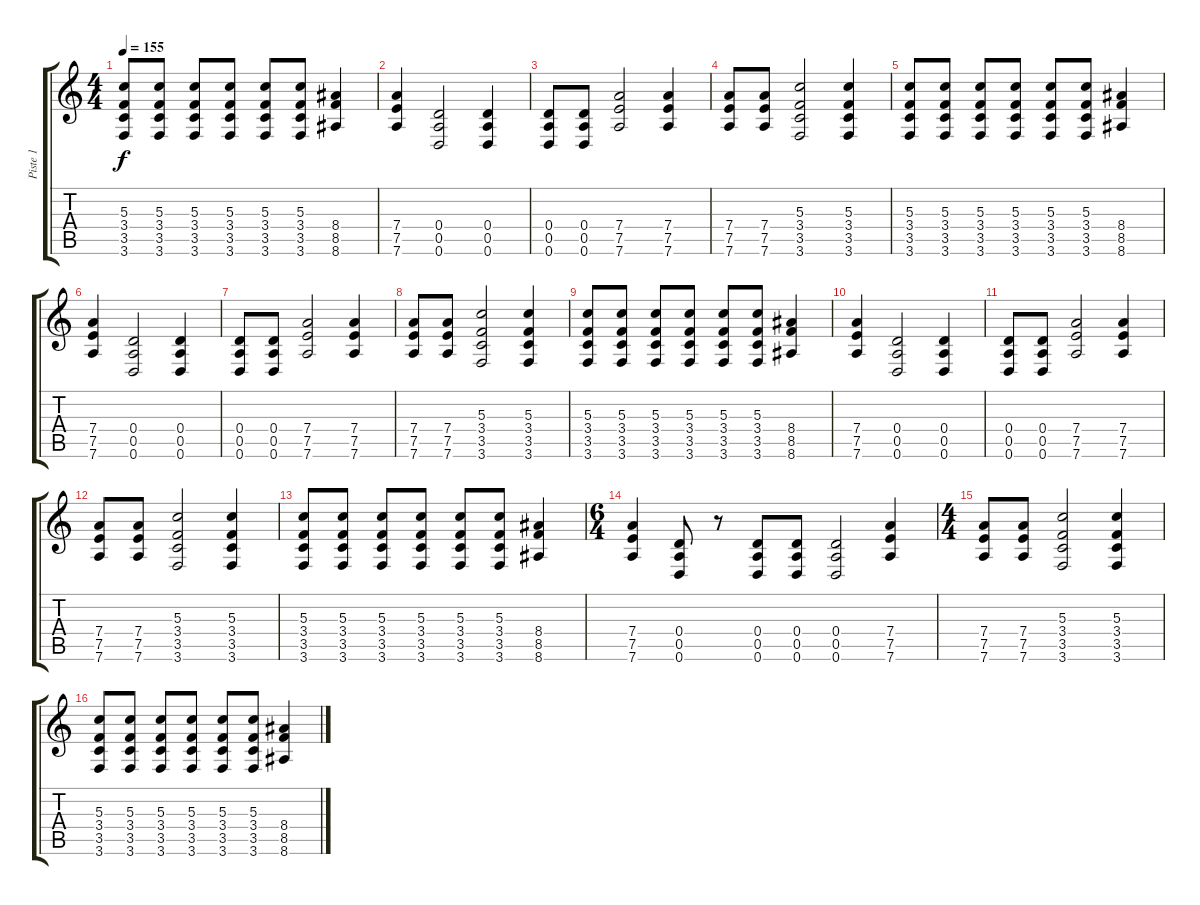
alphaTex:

\track ("Piste 1" "Piste 1") {instrument distortionguitar}
\staff {score tabs}
\tuning (E4 B3 G3 D3 A2 D2) {hide}
\ts (4 4)
\tempo 155
\clef g2
\ks c
(5.3 3.4 3.5 3.6).8{dy f} (5.3 3.4 3.5 3.6).8 (5.3 3.4 3.5 3.6).8 (5.3 3.4 3.5 3.6).8 (5.3 3.4 3.5 3.6).8 (5.3 3.4 3.5 3.6).8 (8.4 8.5 8.6).4 |
(7.4 7.5 7.6).4 (0.4 0.5 0.6).2 (0.4 0.5 0.6).4 |
(0.4 0.5 0.6).8 (0.4 0.5 0.6).8 (7.4 7.5 7.6).2 (7.4 7.5 7.6).4 |
(7.4 7.5 7.6).8 (7.4 7.5 7.6).8 (5.3 3.4 3.5 3.6).2 (5.3 3.4 3.5 3.6).4 |
(5.3 3.4 3.5 3.6).8 (5.3 3.4 3.5 3.6).8 (5.3 3.4 3.5 3.6).8 (5.3 3.4 3.5 3.6).8 (5.3 3.4 3.5 3.6).8 (5.3 3.4 3.5 3.6).8 (8.4 8.5 8.6).4 |
(7.4 7.5 7.6).4 (0.4 0.5 0.6).2 (0.4 0.5 0.6).4 |
(0.4 0.5 0.6).8 (0.4 0.5 0.6).8 (7.4 7.5 7.6).2 (7.4 7.5 7.6).4 |
(7.4 7.5 7.6).8 (7.4 7.5 7.6).8 (5.3 3.4 3.5 3.6).2 (5.3 3.4 3.5 3.6).4 |
(5.3 3.4 3.5 3.6).8 (5.3 3.4 3.5 3.6).8 (5.3 3.4 3.5 3.6).8 (5.3 3.4 3.5 3.6).8 (5.3 3.4 3.5 3.6).8 (5.3 3.4 3.5 3.6).8 (8.4 8.5 8.6).4 |
(7.4 7.5 7.6).4 (0.4 0.5 0.6).2 (0.4 0.5 0.6).4 |
(0.4 0.5 0.6).8 (0.4 0.5 0.6).8 (7.4 7.5 7.6).2 (7.4 7.5 7.6).4 |
(7.4 7.5 7.6).8 (7.4 7.5 7.6).8 (5.3 3.4 3.5 3.6).2 (5.3 3.4 3.5 3.6).4 |
(5.3 3.4 3.5 3.6).8 (5.3 3.4 3.5 3.6).8 (5.3 3.4 3.5 3.6).8 (5.3 3.4 3.5 3.6).8 (5.3 3.4 3.5 3.6).8 (5.3 3.4 3.5 3.6).8 (8.4 8.5 8.6).4 |
\ts (6 4)
(7.4 7.5 7.6).4 (0.4 0.5 0.6).8 r.8 (0.4 0.5 0.6).8 (0.4 0.5 0.6).8 (0.4 0.5 0.6).2 (7.4 7.5 7.6).4 |
\ts (4 4)
(7.4 7.5 7.6).8 (7.4 7.5 7.6).8 (5.3 3.4 3.5 3.6).2 (5.3 3.4 3.5 3.6).4 |
(5.3 3.4 3.5 3.6).8 (5.3 3.4 3.5 3.6).8 (5.3 3.4 3.5 3.6).8 (5.3 3.4 3.5 3.6).8 (5.3 3.4 3.5 3.6).8 (5.3 3.4 3.5 3.6).8 (8.4 8.5 8.6).4
